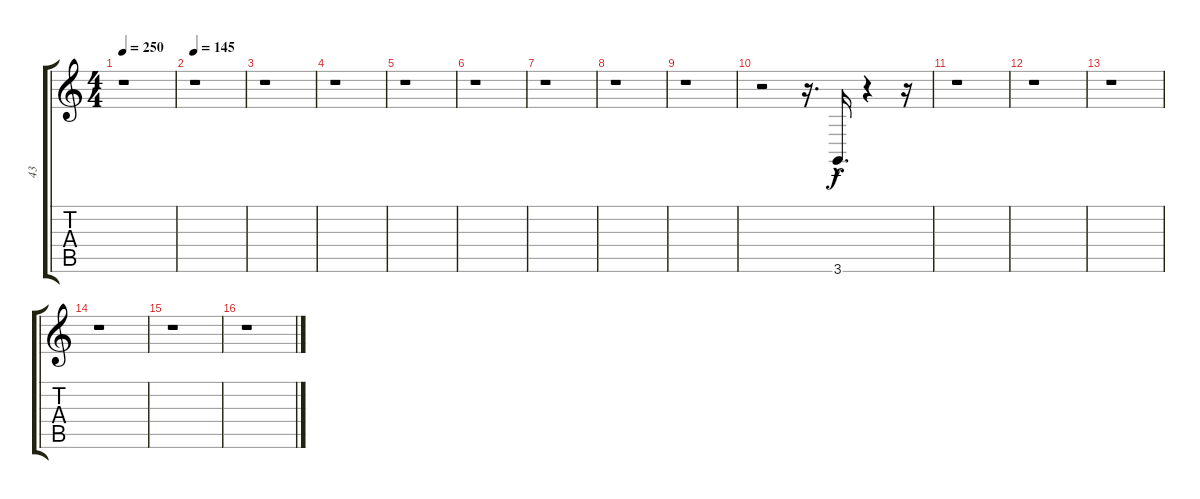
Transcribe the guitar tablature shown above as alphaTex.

\track ("43" "43") {instrument voiceoohs}
\staff {score tabs}
\tuning (E4 B3 G3 D3 A2 E2) {hide}
\ts (4 4)
\tempo 250
\clef g2
\ks c
r.1{dy f instrument voiceoohs} |
\tempo 145
r.1 |
r.1 |
r.1 |
r.1 |
r.1 |
r.1 |
r.1 |
r.1 |
r.2 r.16{d} 3.6{hac}.16{d} r.4 r.16 |
r.1 |
r.1 |
r.1 |
r.1 |
r.1 |
r.1
